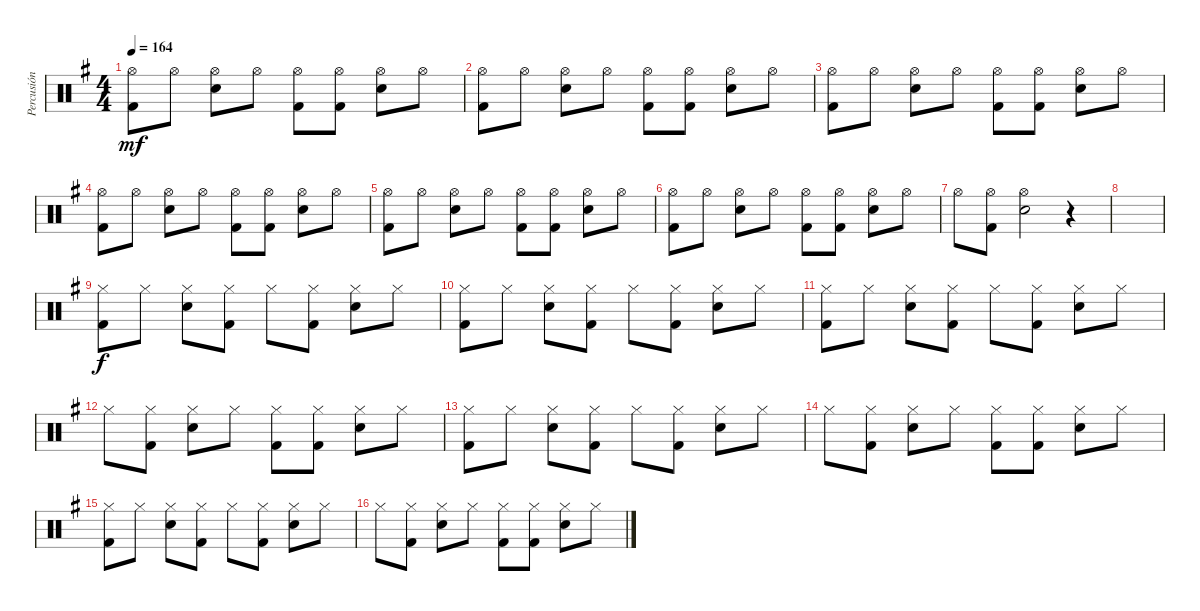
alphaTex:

\track ("Percusión" "Percusión") {instrument percussion}
\staff {score}
\articulation defaults
\ts (4 4)
\tempo 164
\clef neutral
\ks g
("Hi-Hat (open)" "Kick (hit) 2").8{dy mf} "Hi-Hat (open)".8 ("Hi-Hat (open)" "Electric Snare (hit)").8 "Hi-Hat (open)".8 ("Hi-Hat (open)" "Kick (hit) 2").8 ("Hi-Hat (open)" "Kick (hit) 2").8 ("Hi-Hat (open)" "Electric Snare (hit)").8 "Hi-Hat (open)".8 |
("Hi-Hat (open)" "Kick (hit) 2").8 "Hi-Hat (open)".8 ("Hi-Hat (open)" "Electric Snare (hit)").8 "Hi-Hat (open)".8 ("Hi-Hat (open)" "Kick (hit) 2").8 ("Hi-Hat (open)" "Kick (hit) 2").8 ("Hi-Hat (open)" "Electric Snare (hit)").8 "Hi-Hat (open)".8 |
("Hi-Hat (open)" "Kick (hit) 2").8 "Hi-Hat (open)".8 ("Hi-Hat (open)" "Electric Snare (hit)").8 "Hi-Hat (open)".8 ("Hi-Hat (open)" "Kick (hit) 2").8 ("Hi-Hat (open)" "Kick (hit) 2").8 ("Hi-Hat (open)" "Electric Snare (hit)").8 "Hi-Hat (open)".8 |
("Hi-Hat (open)" "Kick (hit) 2").8 "Hi-Hat (open)".8 ("Hi-Hat (open)" "Electric Snare (hit)").8 "Hi-Hat (open)".8 ("Hi-Hat (open)" "Kick (hit) 2").8 ("Hi-Hat (open)" "Kick (hit) 2").8 ("Hi-Hat (open)" "Electric Snare (hit)").8 "Hi-Hat (open)".8 |
("Hi-Hat (open)" "Kick (hit) 2").8 "Hi-Hat (open)".8 ("Hi-Hat (open)" "Electric Snare (hit)").8 "Hi-Hat (open)".8 ("Hi-Hat (open)" "Kick (hit) 2").8 ("Hi-Hat (open)" "Kick (hit) 2").8 ("Hi-Hat (open)" "Electric Snare (hit)").8 "Hi-Hat (open)".8 |
("Hi-Hat (open)" "Kick (hit) 2").8 "Hi-Hat (open)".8 ("Hi-Hat (open)" "Electric Snare (hit)").8 "Hi-Hat (open)".8 ("Hi-Hat (open)" "Kick (hit) 2").8 ("Hi-Hat (open)" "Kick (hit) 2").8 ("Hi-Hat (open)" "Electric Snare (hit)").8 "Hi-Hat (open)".8 |
"Hi-Hat (open)".8 ("Hi-Hat (open)" "Kick (hit) 2").8 ("Hi-Hat (open)" "Electric Snare (hit)").2 r.4 |
|
("Hi-Hat (closed)" "Kick (hit) 2").8{dy f} "Hi-Hat (closed)".8 ("Hi-Hat (closed)" "Electric Snare (hit)").8 ("Hi-Hat (closed)" "Kick (hit) 2").8 "Hi-Hat (closed)".8 ("Hi-Hat (closed)" "Kick (hit) 2").8 ("Hi-Hat (closed)" "Electric Snare (hit)").8 "Hi-Hat (closed)".8 |
("Hi-Hat (closed)" "Kick (hit) 2").8 "Hi-Hat (closed)".8 ("Hi-Hat (closed)" "Electric Snare (hit)").8 ("Hi-Hat (closed)" "Kick (hit) 2").8 "Hi-Hat (closed)".8 ("Hi-Hat (closed)" "Kick (hit) 2").8 ("Hi-Hat (closed)" "Electric Snare (hit)").8 "Hi-Hat (closed)".8 |
("Hi-Hat (closed)" "Kick (hit) 2").8 "Hi-Hat (closed)".8 ("Hi-Hat (closed)" "Electric Snare (hit)").8 ("Hi-Hat (closed)" "Kick (hit) 2").8 "Hi-Hat (closed)".8 ("Hi-Hat (closed)" "Kick (hit) 2").8 ("Hi-Hat (closed)" "Electric Snare (hit)").8 "Hi-Hat (closed)".8 |
"Hi-Hat (closed)".8 ("Hi-Hat (closed)" "Kick (hit) 2").8 ("Hi-Hat (closed)" "Electric Snare (hit)").8 "Hi-Hat (closed)".8 ("Hi-Hat (closed)" "Kick (hit) 2").8 ("Hi-Hat (closed)" "Kick (hit) 2").8 ("Hi-Hat (closed)" "Electric Snare (hit)").8 "Hi-Hat (closed)".8 |
("Hi-Hat (closed)" "Kick (hit) 2").8 "Hi-Hat (closed)".8 ("Hi-Hat (closed)" "Electric Snare (hit)").8 ("Hi-Hat (closed)" "Kick (hit) 2").8 "Hi-Hat (closed)".8 ("Hi-Hat (closed)" "Kick (hit) 2").8 ("Hi-Hat (closed)" "Electric Snare (hit)").8 "Hi-Hat (closed)".8 |
"Hi-Hat (closed)".8 ("Hi-Hat (closed)" "Kick (hit) 2").8 ("Hi-Hat (closed)" "Electric Snare (hit)").8 "Hi-Hat (closed)".8 ("Hi-Hat (closed)" "Kick (hit) 2").8 ("Hi-Hat (closed)" "Kick (hit) 2").8 ("Hi-Hat (closed)" "Electric Snare (hit)").8 "Hi-Hat (closed)".8 |
("Hi-Hat (closed)" "Kick (hit) 2").8 "Hi-Hat (closed)".8 ("Hi-Hat (closed)" "Electric Snare (hit)").8 ("Hi-Hat (closed)" "Kick (hit) 2").8 "Hi-Hat (closed)".8 ("Hi-Hat (closed)" "Kick (hit) 2").8 ("Hi-Hat (closed)" "Electric Snare (hit)").8 "Hi-Hat (closed)".8 |
"Hi-Hat (closed)".8 ("Hi-Hat (closed)" "Kick (hit) 2").8 ("Hi-Hat (closed)" "Electric Snare (hit)").8 "Hi-Hat (closed)".8 ("Hi-Hat (closed)" "Kick (hit) 2").8 ("Hi-Hat (closed)" "Kick (hit) 2").8 ("Hi-Hat (closed)" "Electric Snare (hit)").8 "Hi-Hat (closed)".8
